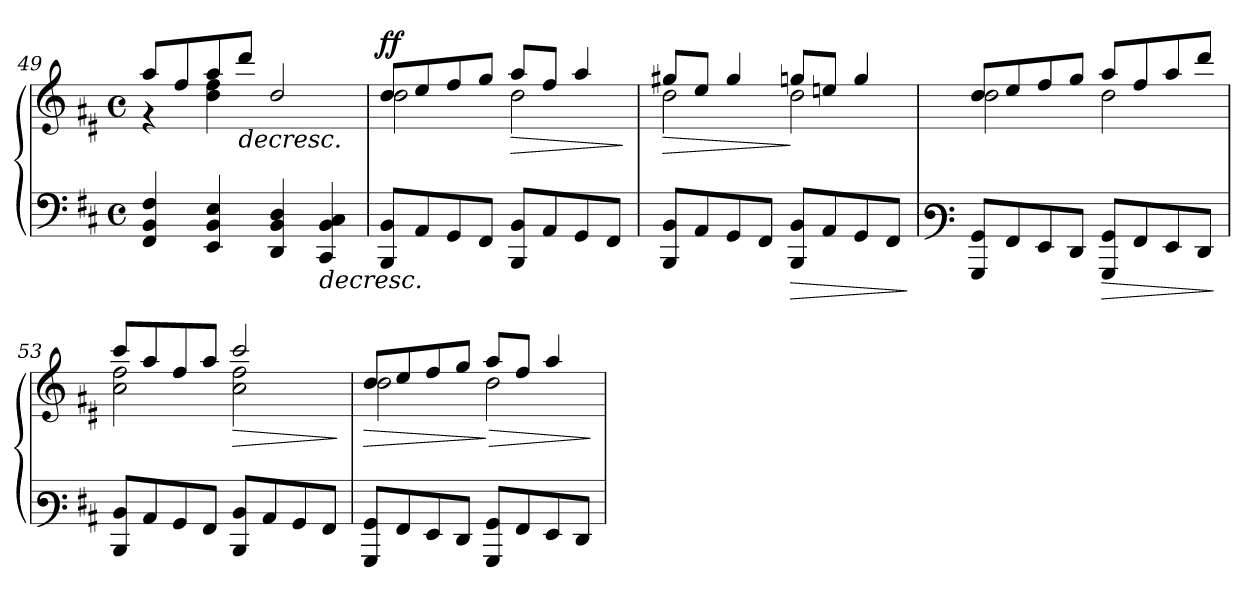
**kern	**kern	**dynam
*part1	*part1	*part1
*staff2	*staff1	*staff1/2
*clefF4	*clefG3	*
*k[f#c#]	*k[f#c#]	*
*M4/4	*M4/4	*
*met(c)	*met(c)	*
=49	=49	=49
*	*^	*
4FF#/ 4BB/ 4F#/	8ff#/L	4re	.
.	8dd/	.	.
4EE/ 4BB/ 4E/	8ff#/	4b\ 4dd\	]
!	!	!	!LO:HP:b
.	8bb/J	.	>
4DD/ 4BB/ 4D/	2b/	2ryy	.
!	!	!	!LO:HP:b=2
4CC#/ 4BB/ 4C#/	.	.	>
=50	=50	=50	=50
!	!	!	!LO:DY:a
!	!	!	!LO:DY:n=1:a
8BBB/ 8BB/L	8b/L	2b\	f f
8AA/	8cc#/	.	.
8GG/	8dd/	.	.
8FF#/J	8ee/J	.	.
!	!	!	!LO:HP:n=1:b
8BBB/ 8BB/L	8ff#/L	2b\	] >
8AA/	8dd/J	.	.
8GG/	4ff#/	.	.
8FF#/J	.	.	.
*	*v	*v	*
.	.	]
=51	=51	=51
!	!	!LO:HP:b
*	*^	*
8BBB/ 8BB/L	8ee#X/L	2b\	>
8AA/	8cc#/J	.	.
8GG/	4ee#/	.	.
8FF#/J	.	.	.
!	!	!	!LO:HP:b=2
!	!	!	!LO:HP:n=1:b
8BBB/ 8BB/L	8een/L	2b\	> ] >
8AA/	8ccn/J	.	.
8GG/	4ee/	.	.
8FF#/J	.	.	.
*	*v	*v	*
.	.	]
!!LO:LB:g=z
=52	=52	=52
*clefF3	*	*
*	*^	*
8BBB/ 8BB/L	8b/L	2b\	.
8AA/	8cc#/	.	.
8GG/	8dd/	.	.
8FF#/J	8ee/J	.	.
!	!	!	!LO:HP:b=2
8BBB/ 8BB/L	8ff#/L	2b\	>
8AA/	8dd/	.	.
8GG/	8ff#/	.	.
8FF#/J	8bb/J	.	.
*	*v	*v	*
.	.	]
=53	=53	=53
*	*^	*
8DD/ 8D/L	8aa/L	2a\ 2dd\	.
8C#/	8ff#/	.	.
8BB/	8dd/	.	.
8AA/J	8ff#/J	.	.
!	!	!	!LO:HP:n=1:b
8DD/ 8D/L	2aa/	2a\ 2dd\	] >
8C#/	.	.	.
8BB/	.	.	.
8AA/J	.	.	.
*	*v	*v	*
.	.	]
=54	=54	=54
!	!	!LO:HP:b
*	*^	*
8BBB/ 8BB/L	8b/L	2b\	>
8AA/	8cc#/	.	.
8GG/	8dd/	.	.
8FF#/J	8ee/J	.	.
!	!	!	!LO:HP:n=1:b
8BBB/ 8BB/L	8ff#/L	2b\	] >
8AA/	8dd/J	.	.
8GG/	4ff#/	.	.
8FF#/J	.	.	.
*	*v	*v	*
.	.	]
=	=	=
*-	*-	*-
